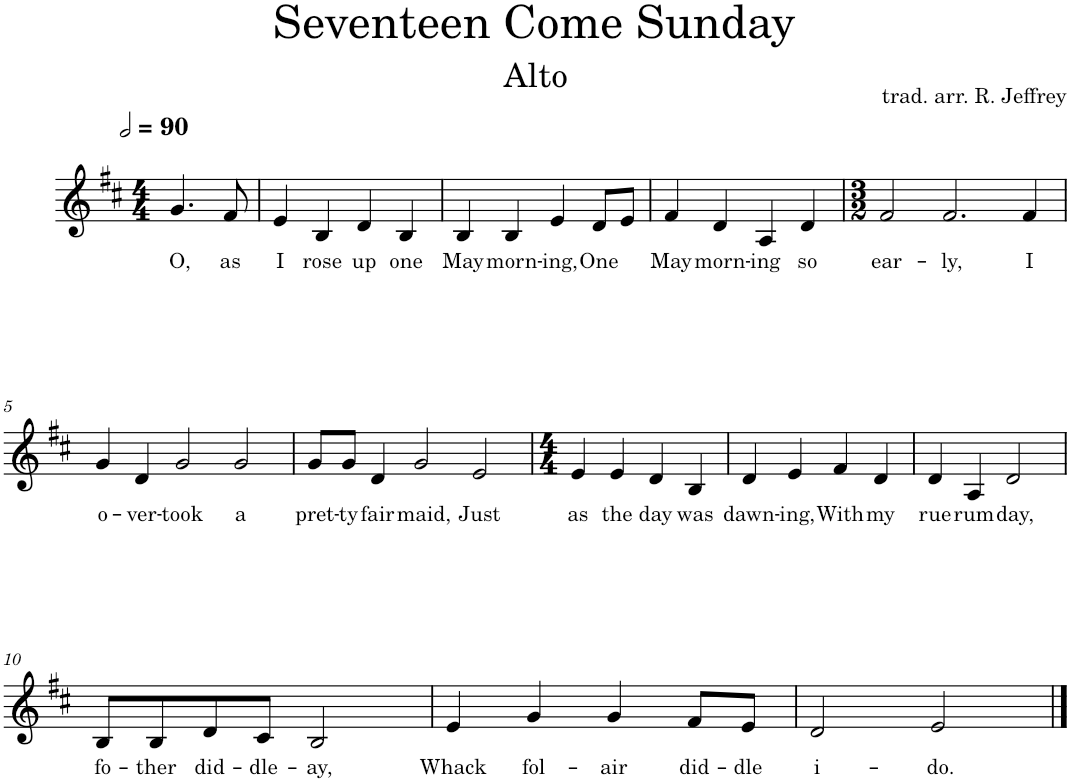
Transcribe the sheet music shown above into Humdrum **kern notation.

**kern	**text
*part1	*part1
*staff1	*staff1
*I"Piano	*
*I'Pno.	*
*clefG2	*
*k[f#c#]	*
*M4/4	*
*MM180	*
=	=
!	!LO:LY:b
4.g/	O,
!	!LO:LY:b
8f#/	as
=1	=1
!	!LO:LY:b
4e/	I
!	!LO:LY:b
4B/	rose
!	!LO:LY:b
4d/	up
!	!LO:LY:b
4B/	one
=2	=2
!	!LO:LY:b
4B/	May
!	!LO:LY:b
4B/	morn-
!	!LO:LY:b
4e/	-ing,
!	!LO:LY:b
8d/L	One
8e/J	.
=3	=3
!	!LO:LY:b
4f#/	May
!	!LO:LY:b
4d/	morn-
!	!LO:LY:b
4A/	-ing
!	!LO:LY:b
4d/	so
=4	=4
*M3/2	*
!	!LO:LY:b
2f#/	ear-
!	!LO:LY:b
2.f#/	-ly,
!	!LO:LY:b
4f#/	I
!!LO:LB:g=z
=5	=5
!	!LO:LY:b
4g/	o-
!	!LO:LY:b
4d/	-ver-
!	!LO:LY:b
2g/	-took
!	!LO:LY:b
2g/	a
=6	=6
!	!LO:LY:b
8g/L	pret-
!	!LO:LY:b
8g/J	-ty
!	!LO:LY:b
4d/	fair
!	!LO:LY:b
2g/	maid,
!	!LO:LY:b
2e/	Just
=7	=7
*M4/4	*
!	!LO:LY:b
4e/	as
!	!LO:LY:b
4e/	the
!	!LO:LY:b
4d/	day
!	!LO:LY:b
4B/	was
=8	=8
!	!LO:LY:b
4d/	dawn-
!	!LO:LY:b
4e/	-ing,
!	!LO:LY:b
4f#/	With
!	!LO:LY:b
4d/	my
=9	=9
!	!LO:LY:b
4d/	rue
!	!LO:LY:b
4A/	rum
!	!LO:LY:b
2d/	day,
!!LO:LB:g=z
=10	=10
!	!LO:LY:b
8B/L	fo-
!	!LO:LY:b
8B/	-ther
!	!LO:LY:b
8d/	did-
!	!LO:LY:b
8c#/J	-dle-
!	!LO:LY:b
2B/	-ay,
=11	=11
!	!LO:LY:b
4e/	Whack
!	!LO:LY:b
4g/	fol-
!	!LO:LY:b
4g/	-air
!	!LO:LY:b
8f#/L	did-
!	!LO:LY:b
8e/J	-dle
=12	=12
!	!LO:LY:b
2d/	i-
!	!LO:LY:b
2e/	-do.
==	==
*-	*-
